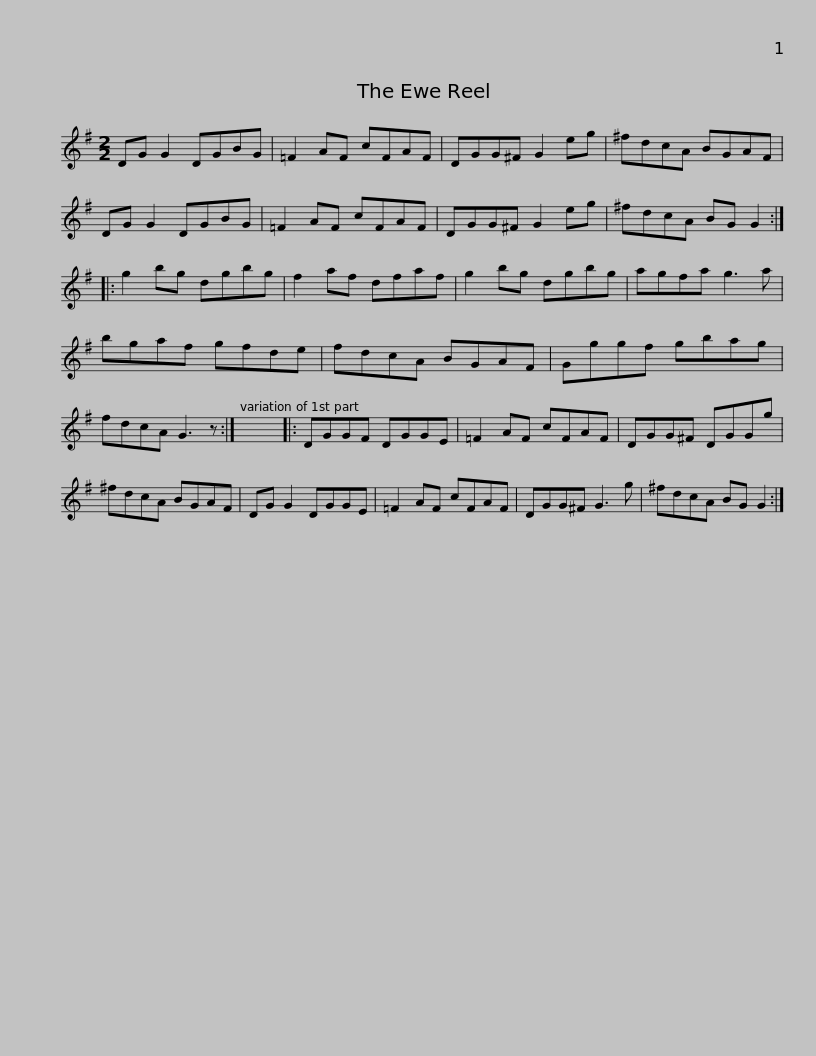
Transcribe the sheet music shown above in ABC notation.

X:1
L:1/8
M:2/2
I:linebreak $
K:G
V:1 treble
V:1
 DG G2 DGBG | =F2 AF cFAF | DGG^F G2 eg | ^fdcA BGAF | DG G2 DGBG | %5
 =F2 AF cFAF |$ DGG^F G2 eg | ^fdcA BG G2 :: g2 bg dgbg | f2 af dfaf | %10
 g2 bg dgbg | agfa g3 a |$ bgaf gfde | fdcA BGAF | Gggf gbag | %15
 fdcA G3 z :| x8 |: DGGF DGGE |$ =F2 AF cFAF | DGG^F DGGg | %20
 ^fdcA BGAF | DG G2 DGGE | =F2 AF cFAF | DGG^F G3 g |$ ^fdcA BG G2 :| %25
